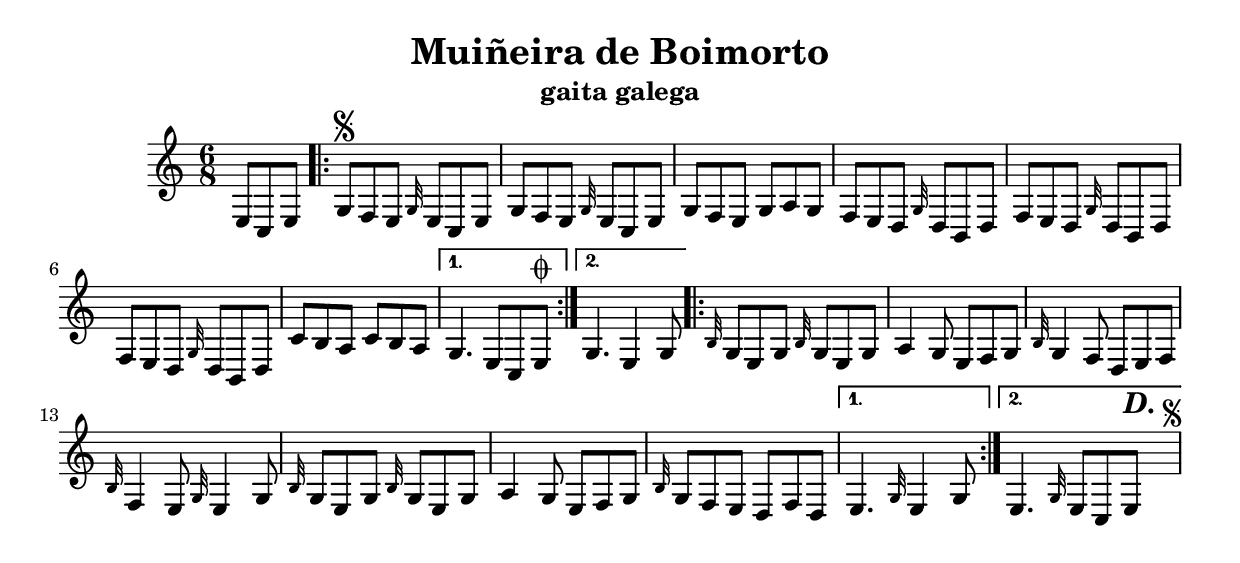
% Muiñeira de Boimorto
%
% Copyright 2014 by Nito Martinez
%
% This program is free software: you can redistribute it and/or modify
% it under the terms of the GNU General Public License as published by
% the Free Software Foundation, either version 3 of the License, or
% (at your option) any later version.
% Tradicional
\version "2.16.0"
\header {
title = "Muiñeira de Boimorto"
%composer = "popular"
instrument = "gaita galega"
}

%
% Master file for Galician Bagpipe
%

% Copyright 2013 by Nito Martinez
%
% This program is free software: you can redistribute it and/or modify
% it under the terms of the GNU General Public License as published by
% the Free Software Foundation, either version 3 of the License, or
% (at your option) any later version.
\version "2.16.0"

pSi = { \grace { b32 } }
pSiUp = { \grace { b'32 } }
pSol = { \grace { g32 } }
pLa = { \grace { a32 } }
pSolUp = { \grace { g'32 } }
bSi = { \grace { b32 } }
bSiDown = { \grace { b,32 } }
bFa = { \grace { f32 } }
bDo = { \grace { c32 } }
bDoDown = { \grace { c,32 } }

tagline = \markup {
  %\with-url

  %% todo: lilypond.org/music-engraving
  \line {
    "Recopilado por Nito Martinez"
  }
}




peza = {
  \relative {
    \clef treble
    \time 6/8
    \partial 4.
    e8 c e
    \repeat volta 2
    {
      g8\segno f e \pSol e c e | g f e \pSol e c e | g f e g a g
      f e d \pSol d b d f e d \pSol d b d f e d \pSol d b d |
      c' b a c b a | 
    }
    \alternative
    {
      { g4. e8 c e\coda }
      { g4. e4 g8 }
    }
    \repeat volta 2
    {
      \pSi g e g \pSi g e g a4 g8 e f g |
      \pSi g4 f8 d e f  \pSi f4 e8 \pSol e4 g8 |
      \pSi g e g \pSi g e g a4 g8 e f g  \pSi g f e d f d |
    }
    \alternative
    {
      { e4. \pSol e4 g8 }
      { e4. \pSol e8 c e^\markup { \huge \bold \italic D. \small \musicglyph #"scripts.segno" } }
    }
  }
}



\score {
  \peza
  \layout {}
}

\score {
  
  \unfoldRepeats {
    \peza
  }
  \midi { 
%    \tempo 4=72
  }
}
